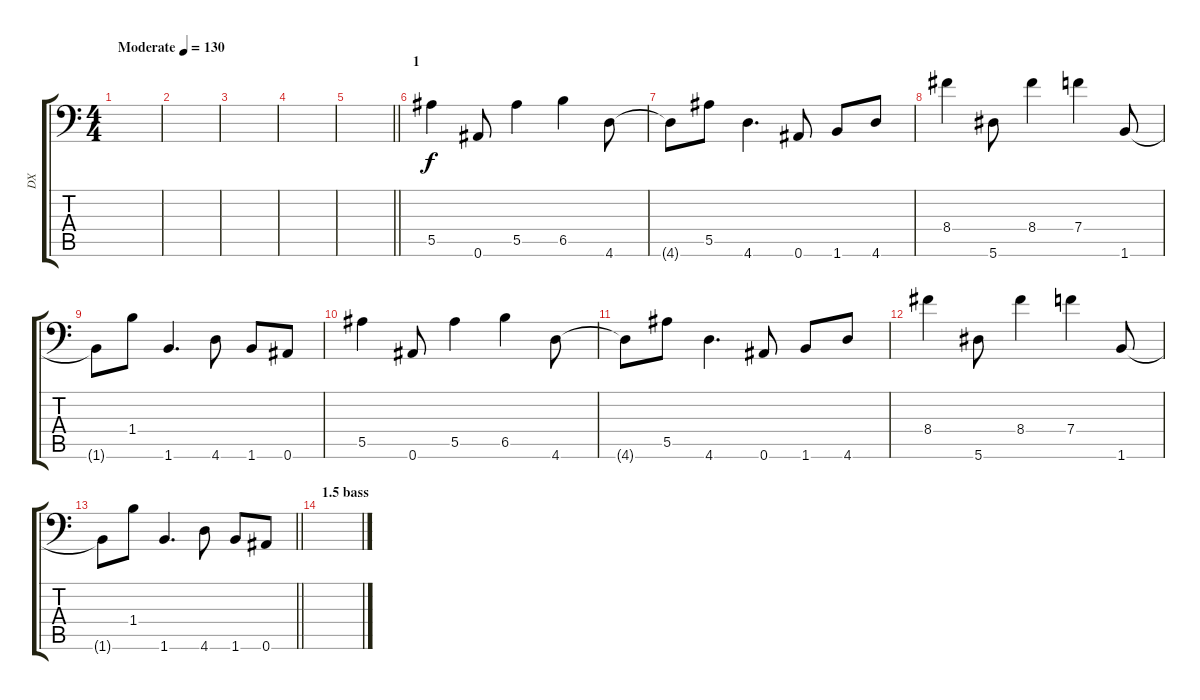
\track ("DX" "DX") {instrument distortionguitar}
\staff {score tabs}
\tuning (C4 G3 Eb3 Bb2 F2 Bb1) {hide}
\ts (4 4)
\tempo (130 "Moderate")
\clef f4
\ks c
|
|
|
|
\barLineRight lightlight
|
\section ("" "1")
5.5.4 0.6.8 5.5.4 6.5.4 4.6.8 |
4.6{t}.8 5.5.8 4.6.4{d} 0.6.8 1.6.8 4.6.8 |
8.4.4 5.6.8 8.4.4 7.4.4 1.6.8 |
1.6{t}.8 1.4.8 1.6.4{d} 4.6.8 1.6.8 0.6.8 |
5.5.4 0.6.8 5.5.4 6.5.4 4.6.8 |
4.6{t}.8 5.5.8 4.6.4{d} 0.6.8 1.6.8 4.6.8 |
8.4.4 5.6.8 8.4.4 7.4.4 1.6.8 |
\barLineRight lightlight
1.6{t}.8 1.4.8 1.6.4{d} 4.6.8 1.6.8 0.6.8 |
\section ("" "1.5 bass")
